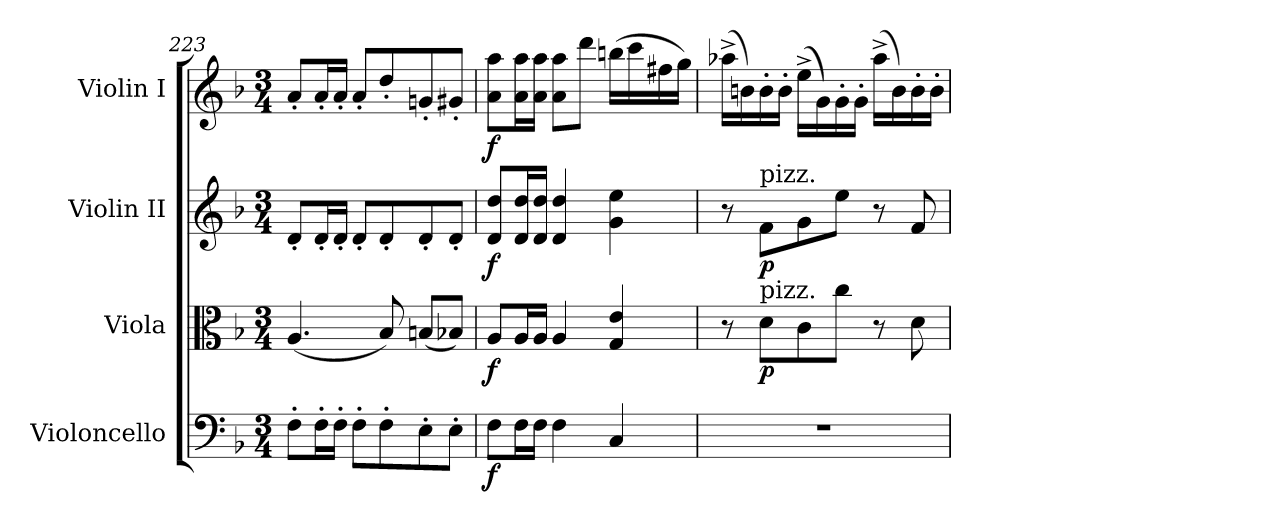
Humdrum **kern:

**kern	**dynam	**kern	**dynam	**kern	**dynam	**kern	**dynam
*part4	*part4	*part3	*part3	*part2	*part2	*part1	*part1
*staff4	*staff4	*staff3	*staff3	*staff2	*staff2	*staff1	*staff1
*I"Violoncello	*	*I"Viola	*	*I"Violin II	*	*I"Violin I	*
*I'Vc	*	*I'Vla	*	*I'Vln	*	*I'Vln	*
*clefF4	*	*clefC3	*	*clefG2	*	*clefG2	*
*k[b-]	*	*k[b-]	*	*k[b-]	*	*k[b-]	*
*M3/4	*	*M3/4	*	*M3/4	*	*M3/4	*
=223	=223	=223	=223	=223	=223	=223	=223
8F'\L	.	(4.A/	.	8d'/L	.	8a'/L	.
16F'\L	.	.	.	16d'/L	.	16a'/L	.
16F'\JJ	.	.	.	16d'/JJ	.	16a'/JJ	.
8F'\L	.	.	.	8d'/L	.	8a'/L	.
8F'\	.	8B-/)	.	8d'/	.	8dd'/	.
8E'\	.	(8Bn/L	.	8d'/	.	8gn'/	.
8E'\J	.	8B-X/J)	.	8d'/J	.	8g#X'/J	.
!!LO:LB:g=z
=224	=224	=224	=224	=224	=224	=224	=224
!	!LO:DY:b	!	!LO:DY:b	!	!LO:DY:b	!	!LO:DY:b
8F\L	f	8A/L	f	8d/ 8dd/L	f	8a\ 8aa\L	f
16F\L	.	16A/L	.	16d/ 16dd/L	.	16a\ 16aa\L	.
16F\JJ	.	16A/JJ	.	16d/ 16dd/JJ	.	16a\ 16aa\JJ	.
4F\	.	4A/	.	4d/ 4dd/	.	8a\ 8aa\L	.
.	.	.	.	.	.	8ddd\J	.
4C/	.	4G/ 4e/	.	4g\ 4ee\	.	(16bbn\LL	.
.	.	.	.	.	.	16ccc\	.
.	.	.	.	.	.	16ff#X\	.
.	.	.	.	.	.	16gg\JJ)	.
=225	=225	=225	=225	=225	=225	=225	=225
2.r	.	8r	.	8r	.	(16aa-X^\LL	.
.	.	.	.	.	.	16bn\)	.
!	!	!	!	!LO:TX:a:t=pizz.	!	!	!
!	!	!LO:TX:a:t=pizz.	!	!	!	!	!
!	!	!	!LO:DY:b	!	!LO:DY:b	!	!
.	.	8d\L	p	8f\L	p	16b'\	.
.	.	.	.	.	.	16b'\JJ	.
.	.	8c\	.	8g\	.	(16ee^\LL	.
.	.	.	.	.	.	16g\)	.
.	.	8cc\J	.	8ee\J	.	16g'\	.
.	.	.	.	.	.	16g'\JJ	.
.	.	8r	.	8r	.	(16aa-^\LL	.
.	.	.	.	.	.	16b\)	.
.	.	8d\	.	8f/	.	16b'\	.
.	.	.	.	.	.	16b'\JJ	.
=	=	=	=	=	=	=	=
*-	*-	*-	*-	*-	*-	*-	*-
